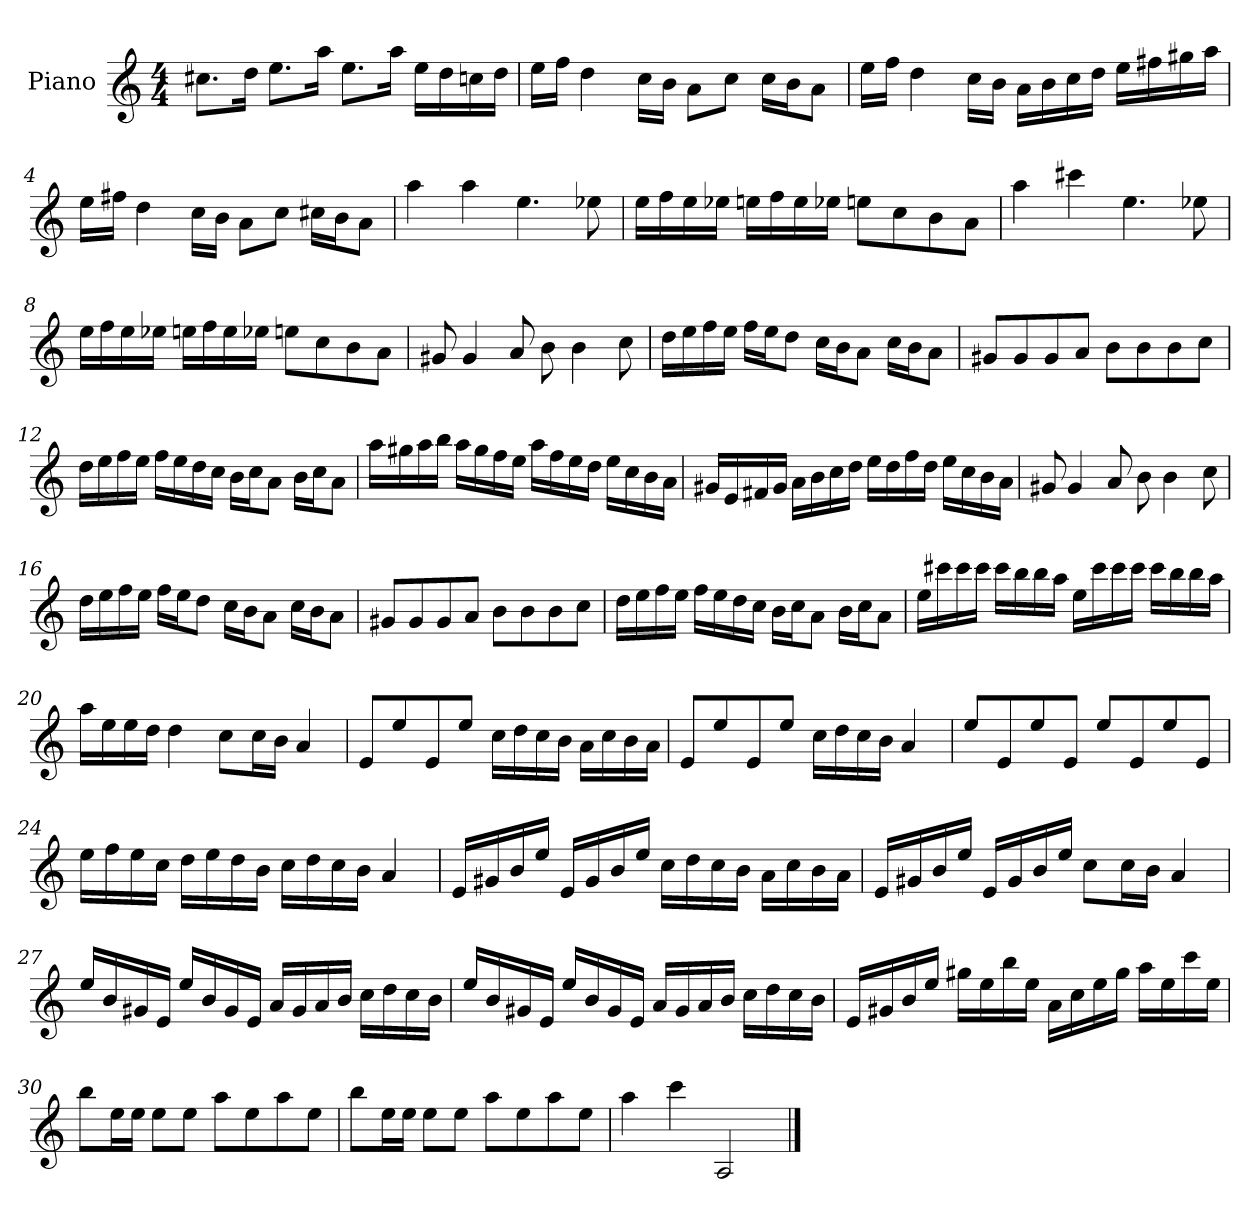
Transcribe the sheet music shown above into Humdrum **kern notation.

**kern
*part1
*staff1
*I"Piano
*I'P-no
*clefG2
*k[]
*M4/4
*MM90
=1
8.cc#X\L
16dd\Jk
8.ee\L
16aa\Jk
8.ee\L
16aa\Jk
16ee\LL
16dd\
16ccn\
16dd\JJ
=2
16ee\LL
16ff\JJ
4dd\
16cc\LL
16b\JJ
8a\L
8cc\J
16cc\LL
16b\J
8a\J
=3
16ee\LL
16ff\JJ
4dd\
16cc\LL
16b\JJ
16a\LL
16b\
16cc\
16dd\JJ
16ee\LL
16ff#X\
16gg#X\
16aa\JJ
!!LO:LB:g=z
=4
16ee\LL
16ff#X\JJ
4dd\
16cc\LL
16b\JJ
8a\L
8cc\J
16cc#X\LL
16b\J
8a\J
=5
4aa\
4aa\
4.ee\
8ee-X\
=6
16ee\LL
16ff\
16ee\
16ee-X\JJ
16een\LL
16ff\
16ee\
16ee-X\JJ
8een\L
8cc\
8b\
8a\J
=7
4aa\
4ccc#X\
4.ee\
8ee-X\
!!LO:LB:g=z
=8
16ee\LL
16ff\
16ee\
16ee-X\JJ
16een\LL
16ff\
16ee\
16ee-X\JJ
8een\L
8cc\
8b\
8a\J
=9
8g#X/
4g#/
8a/
8b\
4b\
8cc\
=10
16dd\LL
16ee\
16ff\
16ee\JJ
16ff\LL
16ee\J
8dd\J
16cc\LL
16b\J
8a\J
16cc\LL
16b\J
8a\J
=11
8g#X/L
8g#/
8g#/
8a/J
8b\L
8b\
8b\
8cc\J
!!LO:LB:g=z
=12
16dd\LL
16ee\
16ff\
16ee\JJ
16ff\LL
16ee\
16dd\
16cc\JJ
16b\LL
16cc\J
8a\J
16b\LL
16cc\J
8a\J
=13
16aa\LL
16gg#X\
16aa\
16bb\JJ
16aa\LL
16gg#\
16ff\
16ee\JJ
16aa\LL
16ff\
16ee\
16dd\JJ
16ee\LL
16cc\
16b\
16a\JJ
!!LO:LB:g=z
=14
16g#X/LL
16e/
16f#X/
16g#/JJ
16a\LL
16b\
16cc\
16dd\JJ
16ee\LL
16dd\
16ff\
16dd\JJ
16ee\LL
16cc\
16b\
16a\JJ
=15
8g#X/
4g#/
8a/
8b\
4b\
8cc\
=16
16dd\LL
16ee\
16ff\
16ee\JJ
16ff\LL
16ee\J
8dd\J
16cc\LL
16b\J
8a\J
16cc\LL
16b\J
8a\J
=17
8g#X/L
8g#/
8g#/
8a/J
8b\L
8b\
8b\
8cc\J
!!LO:LB:g=z
=18
16dd\LL
16ee\
16ff\
16ee\JJ
16ff\LL
16ee\
16dd\
16cc\JJ
16b\LL
16cc\J
8a\J
16b\LL
16cc\J
8a\J
=19
16ee\LL
16ccc#X\
16ccc#\
16ccc#\JJ
16ccc#\LL
16bb\
16bb\
16aa\JJ
16ee\LL
16ccc#\
16ccc#\
16ccc#\JJ
16ccc#\LL
16bb\
16bb\
16aa\JJ
=20
16aa\LL
16ee\
16ee\
16dd\JJ
4dd\
8cc\L
16cc\L
16b\JJ
4a/
!!LO:LB:g=z
=21
8e/L
8ee/
8e/
8ee/J
16cc\LL
16dd\
16cc\
16b\JJ
16a\LL
16cc\
16b\
16a\JJ
=22
8e/L
8ee/
8e/
8ee/J
16cc\LL
16dd\
16cc\
16b\JJ
4a/
=23
8ee/L
8e/
8ee/
8e/J
8ee/L
8e/
8ee/
8e/J
=24
16ee\LL
16ff\
16ee\
16cc\JJ
16dd\LL
16ee\
16dd\
16b\JJ
16cc\LL
16dd\
16cc\
16b\JJ
4a/
!!LO:LB:g=z
=25
16e/LL
16g#X/
16b/
16ee/JJ
16e/LL
16g#/
16b/
16ee/JJ
16cc\LL
16dd\
16cc\
16b\JJ
16a\LL
16cc\
16b\
16a\JJ
=26
16e/LL
16g#X/
16b/
16ee/JJ
16e/LL
16g#/
16b/
16ee/JJ
8cc\L
16cc\L
16b\JJ
4a/
=27
16ee/LL
16b/
16g#X/
16e/JJ
16ee/LL
16b/
16g#/
16e/JJ
16a/LL
16g#/
16a/
16b/JJ
16cc\LL
16dd\
16cc\
16b\JJ
!!LO:LB:g=z
=28
16ee/LL
16b/
16g#X/
16e/JJ
16ee/LL
16b/
16g#/
16e/JJ
16a/LL
16g#/
16a/
16b/JJ
16cc\LL
16dd\
16cc\
16b\JJ
=29
16e/LL
16g#X/
16b/
16ee/JJ
16gg#X\LL
16ee\
16bb\
16ee\JJ
16a\LL
16cc\
16ee\
16gg#\JJ
16aa\LL
16ee\
16ccc\
16ee\JJ
=30
8bb\L
16ee\L
16ee\JJ
8ee\L
8ee\J
8aa\L
8ee\
8aa\
8ee\J
!!LO:LB:g=z
=31
8bb\L
16ee\L
16ee\JJ
8ee\L
8ee\J
8aa\L
8ee\
8aa\
8ee\J
=32
4aa\
4ccc\
2A/
==
*-
